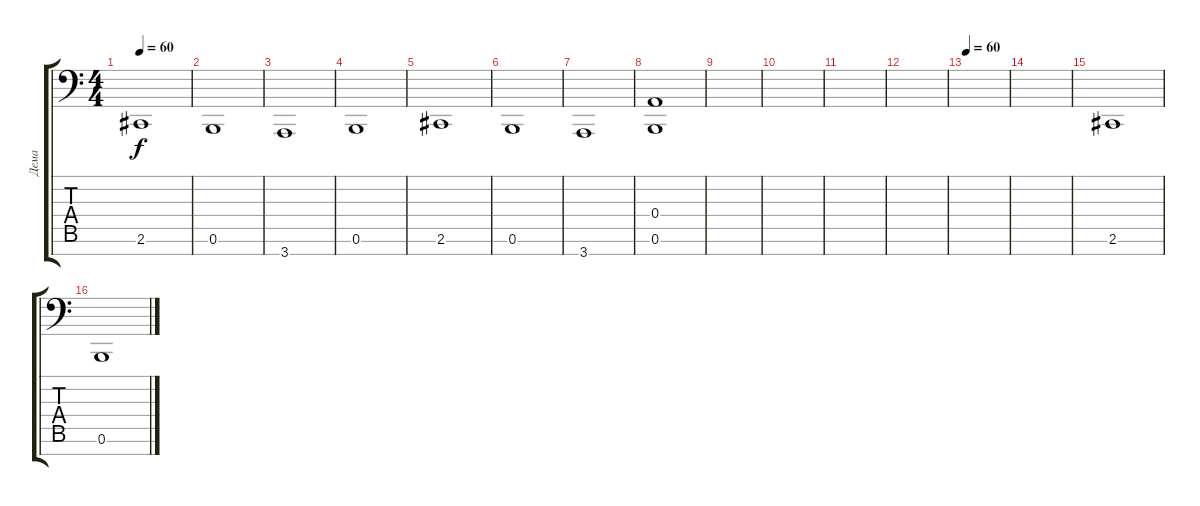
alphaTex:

\track ("Дема" "Дема") {instrument stringensemble1}
\staff {score tabs}
\tuning (B3 Gb3 D3 A2 E2 B1 Gb1) {hide}
\ts (4 4)
\tempo 60
\clef f4
\ks c
2.6.1{dy f} |
0.6.1 |
3.7.1 |
0.6.1 |
2.6.1 |
0.6.1 |
3.7.1 |
(0.4 0.6).1 |
|
|
|
|
\tempo 60
|
|
2.6.1 |
0.6.1
